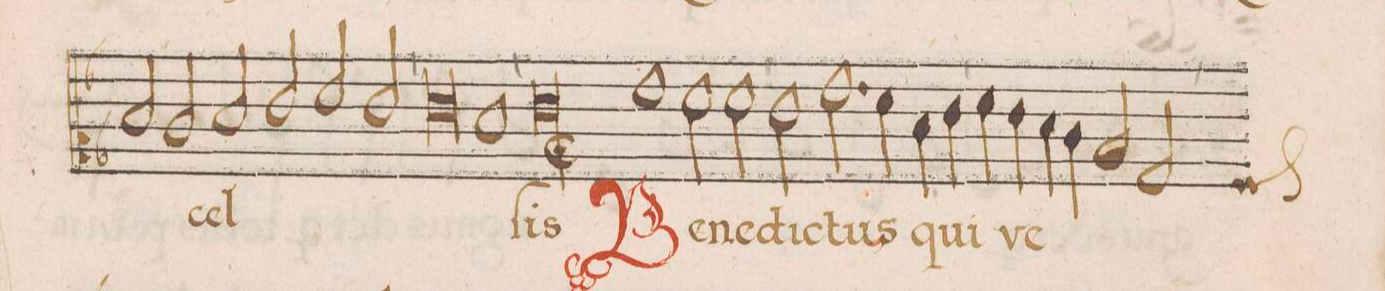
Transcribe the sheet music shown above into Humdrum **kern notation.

**kern	**text
*I"CANTVS	*
*clefC2	*
*k[b-]	*
*met(3)	*
*M3/1	*
2f/	.
2e/	.
2f/	-cel-
2g/	.
2a/	.
2g/	.
=56-	=56-
0g	.
1f	.
=57-	=57-
[0.gl;<	-ſis
=58-	=58-
0.g_	.
=59-	=59-
0.g]	.
=60-	=60-
*M2/1	*
*met()	*
*mmet(c)	*
1b-	Be-
2a\	.
2a\	-ne-
=61-	=61-
2g\	-dic-
2.b-\	-tus
4a\	.
4f\	qui
4g\	.
=62-	=62-
4a\	.
4g\	ve-
4f\	.
4e\	.
2d/	.
2B-/	.
*custos:A	*
=63-	=63-
*-	*-
